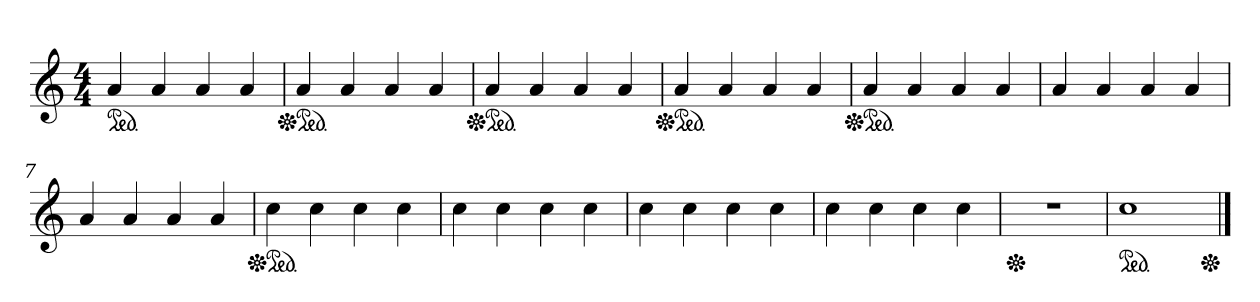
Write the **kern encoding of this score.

**kern
*part1
*staff1
*clefG2
*k[]
*M4/4
*ped
=1
4a/
4a/
4a/
4a/
=2
*Xped
*ped
4a/
4a/
4a/
4a/
=3
*Xped
*ped
4a/
4a/
4a/
4a/
=4
*Xped
*ped
4a/
4a/
4a/
4a/
=5
*Xped
*ped
4a/
4a/
4a/
4a/
=6
4a/
4a/
4a/
4a/
=7
4a/
4a/
4a/
4a/
!!LO:LB:g=z
=8
*Xped
*ped
4cc\
4cc\
4cc\
4cc\
=9
4cc\
4cc\
4cc\
4cc\
=10
4cc\
4cc\
4cc\
4cc\
=11
4cc\
4cc\
4cc\
4cc\
=12
*Xped
1r
=13
*ped
1cc
*Xped
==
*-
